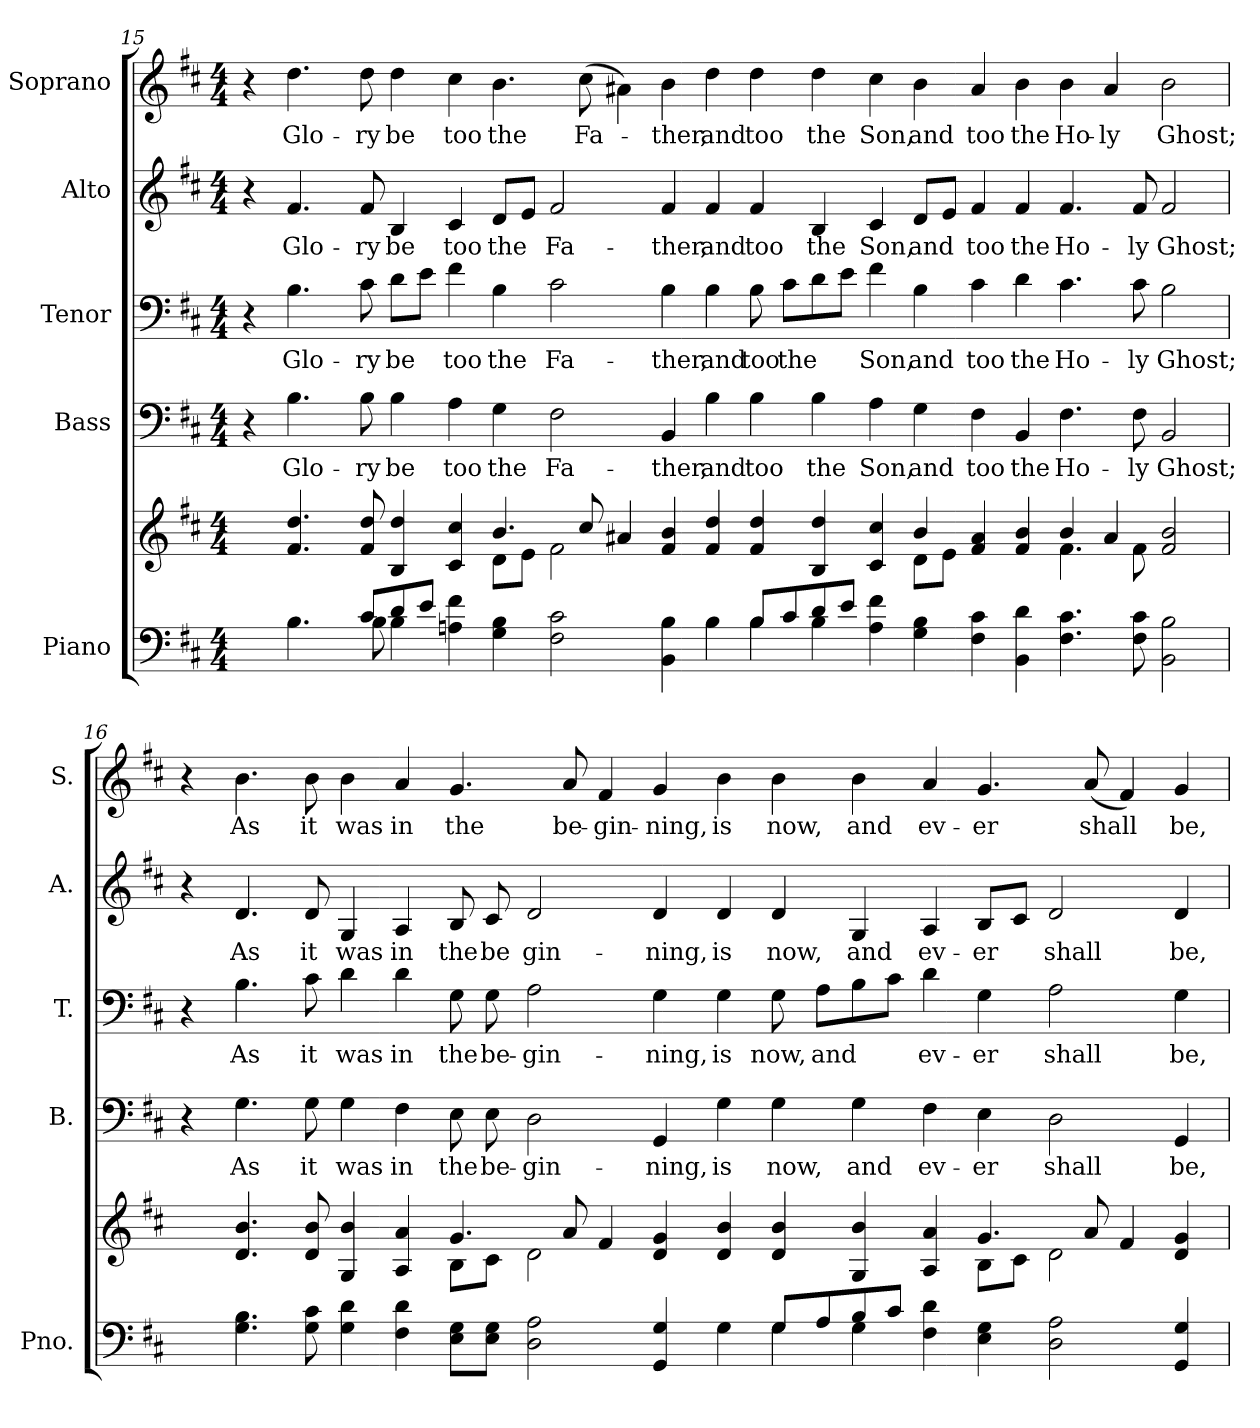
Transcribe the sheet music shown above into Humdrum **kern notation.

**kern	**kern	**kern	**text	**kern	**text	**kern	**text	**kern	**text
*part5	*part5	*part4	*part4	*part3	*part3	*part2	*part2	*part1	*part1
*staff6	*staff5	*staff4	*staff4	*staff3	*staff3	*staff2	*staff2	*staff1	*staff1
*I"Piano	*	*I"Bass	*	*I"Tenor	*	*I"Alto	*	*I"Soprano	*
*I'Pno.	*	*I'B.	*	*I'T.	*	*I'A.	*	*I'S.	*
!!LO:PB:g=z
*clefF4	*clefG2	*clefF4	*	*clefF4	*	*clefG2	*	*clefG2	*
*k[f#c#]	*k[f#c#]	*k[f#c#]	*	*k[f#c#]	*	*k[f#c#]	*	*k[f#c#]	*
*D:	*D:	*D:	*	*D:	*	*D:	*	*D:	*
*M4/4	*M4/4	*M4/4	*	*M4/4	*	*M4/4	*	*M4/4	*
=15	=15	=15	=15	=15	=15	=15	=15	=15	=15
*^	*^	*	*	*	*	*	*	*	*
4ryy	2ryy	4ryy	1ryy	4r	.	4r	.	4r	.	4r	.
!	!	!	!	!	!LO:LY:b:color=#000000	!	!	!	!	!	!
!	!	!	!	!	!	!	!LO:LY:b:color=#000000	!	!	!	!
!	!	!	!	!	!	!	!	!	!LO:LY:b:color=#000000	!	!
!	!	!	!	!	!	!	!	!	!	!	!LO:LY:b:color=#000000
4.Bi\	.	4.f#i/ 4.ddi	.	4.Bi\	Glo-	4.Bi\	Glo-	4.f#i/	Glo-	4.ddi\	Glo-
.	8ryy	.	.	.	.	.	.	.	.	.	.
!	!	!	!	!	!LO:LY:b:color=#000000	!	!	!	!	!	!
!	!	!	!	!	!	!	!LO:LY:b:color=#000000	!	!	!	!
!	!	!	!	!	!	!	!	!	!LO:LY:b:color=#000000	!	!
!	!	!	!	!	!	!	!	!	!	!	!LO:LY:b:color=#000000
8c#i/L	8Bi\	8f#i/ 8ddi	.	8Bi\	-ry	8c#i\	-ry	8f#i/	-ry	8ddi\	-ry
!	!	!	!	!	!LO:LY:b:color=#000000	!	!	!	!	!	!
!	!	!	!	!	!	!	!LO:LY:b:color=#000000	!	!	!	!
!	!	!	!	!	!	!	!	!	!LO:LY:b:color=#000000	!	!
!	!	!	!	!	!	!	!	!	!	!	!LO:LY:b:color=#000000
8di/	4Bi\	4Bi/ 4ddi	.	4Bi\	be	8di\L	be	4Bi/	be	4ddi\	be
8ei/J	.	.	.	.	.	8ei\J	.	.	.	.	.
!	!	!	!	!	!LO:LY:b:color=#000000	!	!	!	!	!	!
!	!	!	!	!	!	!	!LO:LY:b:color=#000000	!	!	!	!
!	!	!	!	!	!	!	!	!	!LO:LY:b:color=#000000	!	!
!	!	!	!	!	!	!	!	!	!	!	!LO:LY:b:color=#000000
4Ani\ 4f#i	1ryy	4c#i/ 4cc#i	4ryy	4Ai\	too	4f#i\	too	4c#i/	too	4cc#i\	too
!	!	!	!	!	!LO:LY:b:color=#000000	!	!	!	!	!	!
!	!	!	!	!	!	!	!LO:LY:b:color=#000000	!	!	!	!
!	!	!	!	!	!	!	!	!	!LO:LY:b:color=#000000	!	!
!	!	!	!	!	!	!	!	!	!	!	!LO:LY:b:color=#000000
4Gi\ 4Bi	.	4.bi/	8di\L	4Gi\	the	4Bi\	the	8di/L	the	4.bi\	the
.	.	.	8ei\J	.	.	.	.	8ei/J	.	.	.
!	!	!	!	!	!LO:LY:b:color=#000000	!	!	!	!	!	!
!	!	!	!	!	!	!	!LO:LY:b:color=#000000	!	!	!	!
!	!	!	!	!	!	!	!	!	!LO:LY:b:color=#000000	!	!
2F#i\ 2c#i	.	.	2f#i\	2F#i\	Fa-	2c#i\	Fa-	2f#i/	Fa-	.	.
!	!	!	!	!	!	!	!	!	!	!	!LO:LY:b:color=#000000
.	.	8cc#i/	.	.	.	.	.	.	.	(8cc#i\	Fa-
.	.	4a#Xi/	.	.	.	.	.	.	.	4a#Xi\)	.
!	!	!	!	!	!LO:LY:b:color=#000000	!	!	!	!	!	!
!	!	!	!	!	!	!	!LO:LY:b:color=#000000	!	!	!	!
!	!	!	!	!	!	!	!	!	!LO:LY:b:color=#000000	!	!
!	!	!	!	!	!	!	!	!	!	!	!LO:LY:b:color=#000000
4BBi\ 4Bi	2ryy	4f#i/ 4bi	1ryy	4BBi/	-ther,	4Bi\	-ther,	4f#i/	-ther,	4bi\	-ther,
!	!	!	!	!	!LO:LY:b:color=#000000	!	!	!	!	!	!
!	!	!	!	!	!	!	!LO:LY:b:color=#000000	!	!	!	!
!	!	!	!	!	!	!	!	!	!LO:LY:b:color=#000000	!	!
!	!	!	!	!	!	!	!	!	!	!	!LO:LY:b:color=#000000
4Bi\	.	4f#i/ 4ddi	.	4Bi\	and	4Bi\	and	4f#i/	and	4ddi\	and
!	!	!	!	!	!LO:LY:b:color=#000000	!	!	!	!	!	!
!	!	!	!	!	!	!	!LO:LY:b:color=#000000	!	!	!	!
!	!	!	!	!	!	!	!	!	!LO:LY:b:color=#000000	!	!
!	!	!	!	!	!	!	!	!	!	!	!LO:LY:b:color=#000000
8Bi/L	4Bi\	4f#i/ 4ddi	.	4Bi\	too	8Bi\	too	4f#i/	too	4ddi\	too
!	!	!	!	!	!	!	!LO:LY:b:color=#000000	!	!	!	!
8c#i/	.	.	.	.	.	8c#i\L	the	.	.	.	.
!	!	!	!	!	!LO:LY:b:color=#000000	!	!	!	!	!	!
!	!	!	!	!	!	!	!	!	!LO:LY:b:color=#000000	!	!
!	!	!	!	!	!	!	!	!	!	!	!LO:LY:b:color=#000000
8di/	4Bi\	4Bi/ 4ddi	.	4Bi\	the	8di\	.	4Bi/	the	4ddi\	the
8ei/J	.	.	.	.	.	8ei\J	.	.	.	.	.
!	!	!	!	!	!LO:LY:b:color=#000000	!	!	!	!	!	!
!	!	!	!	!	!	!	!LO:LY:b:color=#000000	!	!	!	!
!	!	!	!	!	!	!	!	!	!LO:LY:b:color=#000000	!	!
!	!	!	!	!	!	!	!	!	!	!	!LO:LY:b:color=#000000
4Ai\ 4f#i	1ryy	4c#i/ 4cc#i	4ryy	4Ai\	Son,	4f#i\	Son,	4c#i/	Son,	4cc#i\	Son,
!	!	!	!	!	!LO:LY:b:color=#000000	!	!	!	!	!	!
!	!	!	!	!	!	!	!LO:LY:b:color=#000000	!	!	!	!
!	!	!	!	!	!	!	!	!	!LO:LY:b:color=#000000	!	!
!	!	!	!	!	!	!	!	!	!	!	!LO:LY:b:color=#000000
4Gi\ 4Bi	.	4bi/	8di\L	4Gi\	and	4Bi\	and	8di/L	and	4bi\	and
.	.	.	8ei\J	.	.	.	.	8ei/J	.	.	.
!	!	!	!	!	!LO:LY:b:color=#000000	!	!	!	!	!	!
!	!	!	!	!	!	!	!LO:LY:b:color=#000000	!	!	!	!
!	!	!	!	!	!	!	!	!	!LO:LY:b:color=#000000	!	!
!	!	!	!	!	!	!	!	!	!	!	!LO:LY:b:color=#000000
4F#i\ 4c#i	.	4f#i/ 4a#i	2ryy	4F#i\	too	4c#i\	too	4f#i/	too	4a#i/	too
!	!	!	!	!	!LO:LY:b:color=#000000	!	!	!	!	!	!
!	!	!	!	!	!	!	!LO:LY:b:color=#000000	!	!	!	!
!	!	!	!	!	!	!	!	!	!LO:LY:b:color=#000000	!	!
!	!	!	!	!	!	!	!	!	!	!	!LO:LY:b:color=#000000
4BBi\ 4di	.	4f#i/ 4bi	.	4BBi/	the	4di\	the	4f#i/	the	4bi\	the
!	!	!	!	!	!LO:LY:b:color=#000000	!	!	!	!	!	!
!	!	!	!	!	!	!	!LO:LY:b:color=#000000	!	!	!	!
!	!	!	!	!	!	!	!	!	!LO:LY:b:color=#000000	!	!
!	!	!	!	!	!	!	!	!	!	!	!LO:LY:b:color=#000000
4.F#i\ 4.c#i	1ryy	4bi/	4.f#i\	4.F#i\	Ho-	4.c#i\	Ho-	4.f#i/	Ho-	4bi\	Ho-
!	!	!	!	!	!	!	!	!	!	!	!LO:LY:b:color=#000000
.	.	4a#i/	.	.	.	.	.	.	.	4a#i/	-ly
!	!	!	!	!	!LO:LY:b:color=#000000	!	!	!	!	!	!
!	!	!	!	!	!	!	!LO:LY:b:color=#000000	!	!	!	!
!	!	!	!	!	!	!	!	!	!LO:LY:b:color=#000000	!	!
8F#i\ 8c#i	.	.	8f#i\	8F#i\	-ly	8c#i\	-ly	8f#i/	-ly	.	.
!	!	!	!	!	!LO:LY:b:color=#000000	!	!	!	!	!	!
!	!	!	!	!	!	!	!LO:LY:b:color=#000000	!	!	!	!
!	!	!	!	!	!	!	!	!	!LO:LY:b:color=#000000	!	!
!	!	!	!	!	!	!	!	!	!	!	!LO:LY:b:color=#000000
2BBi\ 2Bi	.	2f#i/ 2bi	2ryy	2BBi/	Ghost;	2Bi\	Ghost;	2f#i/	Ghost;	2bi\	Ghost;
=16	=16	=16	=16	=16	=16	=16	=16	=16	=16	=16	=16
4ryy	1ryy	4ryy	1ryy	4r	.	4r	.	4r	.	4r	.
!	!	!	!	!	!LO:LY:b:color=#000000	!	!	!	!	!	!
!	!	!	!	!	!	!	!LO:LY:b:color=#000000	!	!	!	!
!	!	!	!	!	!	!	!	!	!LO:LY:b:color=#000000	!	!
*	*	*	*	*	*	*	*	*	*	*MM135	*
!	!	!	!	!	!	!	!	!	!	!	!LO:LY:b:color=#000000
4.Gi\ 4.Bi	.	4.di/ 4.bi	.	4.Gi\	As	4.Bi\	As	4.di/	As	4.bi\	As
!	!	!	!	!	!LO:LY:b:color=#000000	!	!	!	!	!	!
!	!	!	!	!	!	!	!LO:LY:b:color=#000000	!	!	!	!
!	!	!	!	!	!	!	!	!	!LO:LY:b:color=#000000	!	!
!	!	!	!	!	!	!	!	!	!	!	!LO:LY:b:color=#000000
8Gi\ 8c#i	.	8di/ 8bi	.	8Gi\	it	8c#i\	it	8di/	it	8bi\	it
!	!	!	!	!	!LO:LY:b:color=#000000	!	!	!	!	!	!
!	!	!	!	!	!	!	!LO:LY:b:color=#000000	!	!	!	!
!	!	!	!	!	!	!	!	!	!LO:LY:b:color=#000000	!	!
!	!	!	!	!	!	!	!	!	!	!	!LO:LY:b:color=#000000
4Gi\ 4di	.	4Gi/ 4bi	.	4Gi\	was	4di\	was	4Gi/	was	4bi\	was
!	!	!	!	!	!LO:LY:b:color=#000000	!	!	!	!	!	!
!	!	!	!	!	!	!	!LO:LY:b:color=#000000	!	!	!	!
!	!	!	!	!	!	!	!	!	!LO:LY:b:color=#000000	!	!
!	!	!	!	!	!	!	!	!	!	!	!LO:LY:b:color=#000000
4F#i\ 4di	1ryy	4Ai/ 4ai	4ryy	4F#i\	in	4di\	in	4Ai/	in	4ai/	in
!	!	!	!	!	!LO:LY:b:color=#000000	!	!	!	!	!	!
!	!	!	!	!	!	!	!LO:LY:b:color=#000000	!	!	!	!
!	!	!	!	!	!	!	!	!	!LO:LY:b:color=#000000	!	!
!	!	!	!	!	!	!	!	!	!	!	!LO:LY:b:color=#000000
8Ei\ 8GiL	.	4.gi/	8Bi\L	8Ei\	the	8Gi\	the	8Bi/	the	4.gi/	the
!	!	!	!	!	!LO:LY:b:color=#000000	!	!	!	!	!	!
!	!	!	!	!	!	!	!LO:LY:b:color=#000000	!	!	!	!
!	!	!	!	!	!	!	!	!	!LO:LY:b:color=#000000	!	!
8Ei\ 8GiJ	.	.	8c#i\J	8Ei\	be-	8Gi\	be-	8c#i/	be	.	.
!	!	!	!	!	!LO:LY:b:color=#000000	!	!	!	!	!	!
!	!	!	!	!	!	!	!LO:LY:b:color=#000000	!	!	!	!
!	!	!	!	!	!	!	!	!	!LO:LY:b:color=#000000	!	!
2Di\ 2Ai	.	.	2di\	2Di\	-gin-	2Ai\	-gin-	2di/	gin-	.	.
!	!	!	!	!	!	!	!	!	!	!	!LO:LY:b:color=#000000
.	.	8ai/	.	.	.	.	.	.	.	8ai/	be-
!	!	!	!	!	!	!	!	!	!	!	!LO:LY:b:color=#000000
.	.	4f#i/	.	.	.	.	.	.	.	4f#i/	-gin-
!	!	!	!	!	!LO:LY:b:color=#000000	!	!	!	!	!	!
!	!	!	!	!	!	!	!LO:LY:b:color=#000000	!	!	!	!
!	!	!	!	!	!	!	!	!	!LO:LY:b:color=#000000	!	!
!	!	!	!	!	!	!	!	!	!	!	!LO:LY:b:color=#000000
4GGi/ 4Gi	2ryy	4di/ 4gi	1ryy	4GGi/	-ning,	4Gi\	-ning,	4di/	-ning,	4gi/	-ning,
!	!	!	!	!	!LO:LY:b:color=#000000	!	!	!	!	!	!
!	!	!	!	!	!	!	!LO:LY:b:color=#000000	!	!	!	!
!	!	!	!	!	!	!	!	!	!LO:LY:b:color=#000000	!	!
!	!	!	!	!	!	!	!	!	!	!	!LO:LY:b:color=#000000
4Gi\	.	4di/ 4bi	.	4Gi\	is	4Gi\	is	4di/	is	4bi\	is
!	!	!	!	!	!LO:LY:b:color=#000000	!	!	!	!	!	!
!	!	!	!	!	!	!	!LO:LY:b:color=#000000	!	!	!	!
!	!	!	!	!	!	!	!	!	!LO:LY:b:color=#000000	!	!
!	!	!	!	!	!	!	!	!	!	!	!LO:LY:b:color=#000000
8Gi/L	4Gi\	4di/ 4bi	.	4Gi\	now,	8Gi\	now,	4di/	now,	4bi\	now,
!	!	!	!	!	!	!	!LO:LY:b:color=#000000	!	!	!	!
8Ai/	.	.	.	.	.	8Ai\L	and	.	.	.	.
!	!	!	!	!	!LO:LY:b:color=#000000	!	!	!	!	!	!
!	!	!	!	!	!	!	!	!	!LO:LY:b:color=#000000	!	!
!	!	!	!	!	!	!	!	!	!	!	!LO:LY:b:color=#000000
8Bi/	4Gi\	4Gi/ 4bi	.	4Gi\	and	8Bi\	.	4Gi/	and	4bi\	and
8c#i/J	.	.	.	.	.	8c#i\J	.	.	.	.	.
!	!	!	!	!	!LO:LY:b:color=#000000	!	!	!	!	!	!
!	!	!	!	!	!	!	!LO:LY:b:color=#000000	!	!	!	!
!	!	!	!	!	!	!	!	!	!LO:LY:b:color=#000000	!	!
!	!	!	!	!	!	!	!	!	!	!	!LO:LY:b:color=#000000
4F#i\ 4di	1ryy	4Ai/ 4ai	4ryy	4F#i\	ev-	4di\	ev-	4Ai/	ev-	4ai/	ev-
!	!	!	!	!	!LO:LY:b:color=#000000	!	!	!	!	!	!
!	!	!	!	!	!	!	!LO:LY:b:color=#000000	!	!	!	!
!	!	!	!	!	!	!	!	!	!LO:LY:b:color=#000000	!	!
!	!	!	!	!	!	!	!	!	!	!	!LO:LY:b:color=#000000
4Ei\ 4Gi	.	4.gi/	8Bi\L	4Ei\	-er	4Gi\	-er	8Bi/L	-er	4.gi/	-er
.	.	.	8c#i\J	.	.	.	.	8c#i/J	.	.	.
!	!	!	!	!	!LO:LY:b:color=#000000	!	!	!	!	!	!
!	!	!	!	!	!	!	!LO:LY:b:color=#000000	!	!	!	!
!	!	!	!	!	!	!	!	!	!LO:LY:b:color=#000000	!	!
2Di\ 2Ai	.	.	2di\	2Di\	shall	2Ai\	shall	2di/	shall	.	.
!	!	!	!	!	!	!	!	!	!	!	!LO:LY:b:color=#000000
.	.	8ai/	.	.	.	.	.	.	.	(8ai/	shall
.	.	4f#i/	.	.	.	.	.	.	.	4f#i/)	.
!	!	!	!	!	!LO:LY:b:color=#000000	!	!	!	!	!	!
!	!	!	!	!	!	!	!LO:LY:b:color=#000000	!	!	!	!
!	!	!	!	!	!	!	!	!	!LO:LY:b:color=#000000	!	!
!	!	!	!	!	!	!	!	!	!	!	!LO:LY:b:color=#000000
4GGi/ 4Gi	4ryy	4di/ 4gi	4ryy	4GGi/	be,	4Gi\	be,	4di/	be,	4gi/	be,
*v	*v	*	*	*	*	*	*	*	*	*	*
*	*v	*v	*	*	*	*	*	*	*	*
=	=	=	=	=	=	=	=	=	=
*-	*-	*-	*-	*-	*-	*-	*-	*-	*-
